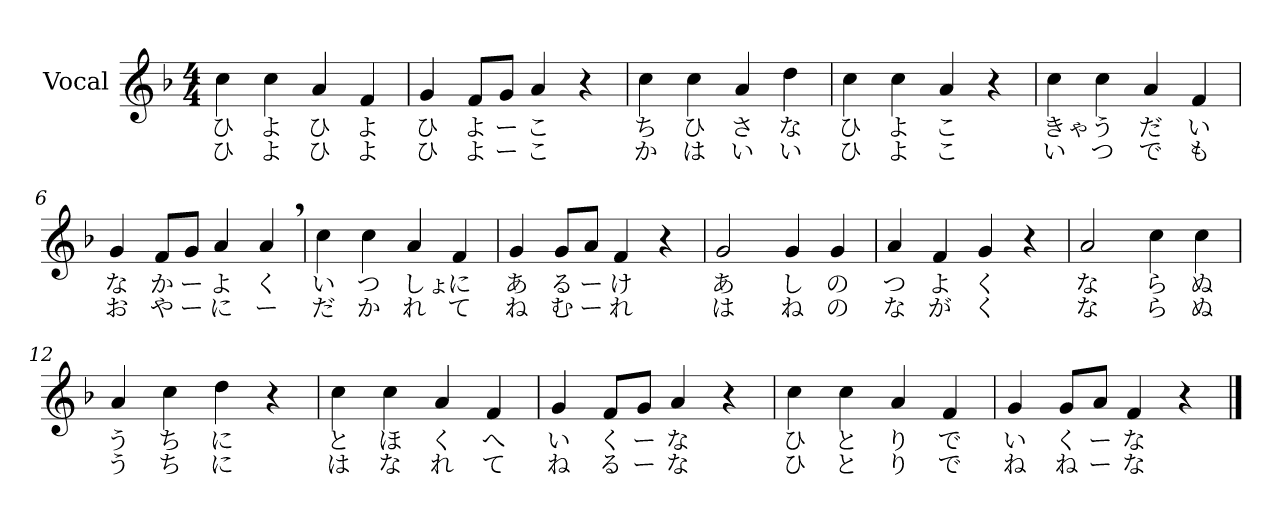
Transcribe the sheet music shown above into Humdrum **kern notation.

**kern	**text	**text
*part1	*part1	*part1
*staff1	*staff1	*staff1
*I"Vocal	*	*
*I'Vo.	*	*
*clefG2	*	*
*k[b-]	*	*
*M4/4	*	*
*MM112	*	*
=1	=1	=1
!	!LO:LY:b	!LO:LY:b
4cc\	ひ	ひ
!	!LO:LY:b	!LO:LY:b
4cc\	よ	よ
!	!LO:LY:b	!LO:LY:b
4a/	ひ	ひ
!	!LO:LY:b	!LO:LY:b
4f/	よ	よ
=2	=2	=2
!	!LO:LY:b	!LO:LY:b
4g/	ひ	ひ
!	!LO:LY:b	!LO:LY:b
8f/L	よ	よ
!	!LO:LY:b	!LO:LY:b
8g/J	ー	ー
!	!LO:LY:b	!LO:LY:b
4a/	こ	こ
4r	.	.
=3	=3	=3
!	!LO:LY:b	!LO:LY:b
4cc\	ち	か
!	!LO:LY:b	!LO:LY:b
4cc\	ひ	は
!	!LO:LY:b	!LO:LY:b
4a/	さ	い
!	!LO:LY:b	!LO:LY:b
4dd\	な	い
=4	=4	=4
!	!LO:LY:b	!LO:LY:b
4cc\	ひ	ひ
!	!LO:LY:b	!LO:LY:b
4cc\	よ	よ
!	!LO:LY:b	!LO:LY:b
4a/	こ	こ
4r	.	.
!!LO:LB:g=z
=5	=5	=5
!	!LO:LY:b	!LO:LY:b
4cc\	きゃ	い
!	!LO:LY:b	!LO:LY:b
4cc\	う	つ
!	!LO:LY:b	!LO:LY:b
4a/	だ	で
!	!LO:LY:b	!LO:LY:b
4f/	い	も
=6	=6	=6
!	!LO:LY:b	!LO:LY:b
4g/	な	お
!	!LO:LY:b	!LO:LY:b
8f/L	か	や
!	!LO:LY:b	!LO:LY:b
8g/J	ー	ー
!	!LO:LY:b	!LO:LY:b
4a/	よ	に
!	!LO:LY:b	!LO:LY:b
4a,/	く	ー
=7	=7	=7
!	!LO:LY:b	!LO:LY:b
4cc\	い	だ
!	!LO:LY:b	!LO:LY:b
4cc\	つ	か
!	!LO:LY:b	!LO:LY:b
4a/	しょ	れ
!	!LO:LY:b	!LO:LY:b
4f/	に	て
=8	=8	=8
!	!LO:LY:b	!LO:LY:b
4g/	あ	ね
!	!LO:LY:b	!LO:LY:b
8g/L	る	む
!	!LO:LY:b	!LO:LY:b
8a/J	ー	ー
!	!LO:LY:b	!LO:LY:b
4f/	け	れ
4r	.	.
!!LO:LB:g=z
=9	=9	=9
!	!LO:LY:b	!LO:LY:b
2g/	あ	は
!	!LO:LY:b	!LO:LY:b
4g/	し	ね
!	!LO:LY:b	!LO:LY:b
4g/	の	の
=10	=10	=10
!	!LO:LY:b	!LO:LY:b
4a/	つ	な
!	!LO:LY:b	!LO:LY:b
4f/	よ	が
!	!LO:LY:b	!LO:LY:b
4g/	く	く
4r	.	.
=11	=11	=11
!	!LO:LY:b	!LO:LY:b
2a/	な	な
!	!LO:LY:b	!LO:LY:b
4cc\	ら	ら
!	!LO:LY:b	!LO:LY:b
4cc\	ぬ	ぬ
=12	=12	=12
!	!LO:LY:b	!LO:LY:b
4a/	う	う
!	!LO:LY:b	!LO:LY:b
4cc\	ち	ち
!	!LO:LY:b	!LO:LY:b
4dd\	に	に
4r	.	.
!!LO:LB:g=z
=13	=13	=13
!	!LO:LY:b	!LO:LY:b
4cc\	と	は
!	!LO:LY:b	!LO:LY:b
4cc\	ほ	な
!	!LO:LY:b	!LO:LY:b
4a/	く	れ
!	!LO:LY:b	!LO:LY:b
4f/	へ	て
=14	=14	=14
!	!LO:LY:b	!LO:LY:b
4g/	い	ね
!	!LO:LY:b	!LO:LY:b
8f/L	く	る
!	!LO:LY:b	!LO:LY:b
8g/J	ー	ー
!	!LO:LY:b	!LO:LY:b
4a/	な	な
4r	.	.
=15	=15	=15
!	!LO:LY:b	!LO:LY:b
4cc\	ひ	ひ
!	!LO:LY:b	!LO:LY:b
4cc\	と	と
!	!LO:LY:b	!LO:LY:b
4a/	り	り
!	!LO:LY:b	!LO:LY:b
4f/	で	で
=16	=16	=16
!	!LO:LY:b	!LO:LY:b
4g/	い	ね
!	!LO:LY:b	!LO:LY:b
8g/L	く	ね
!	!LO:LY:b	!LO:LY:b
8a/J	ー	ー
!	!LO:LY:b	!LO:LY:b
4f/	な	な
4r	.	.
==	==	==
*-	*-	*-
